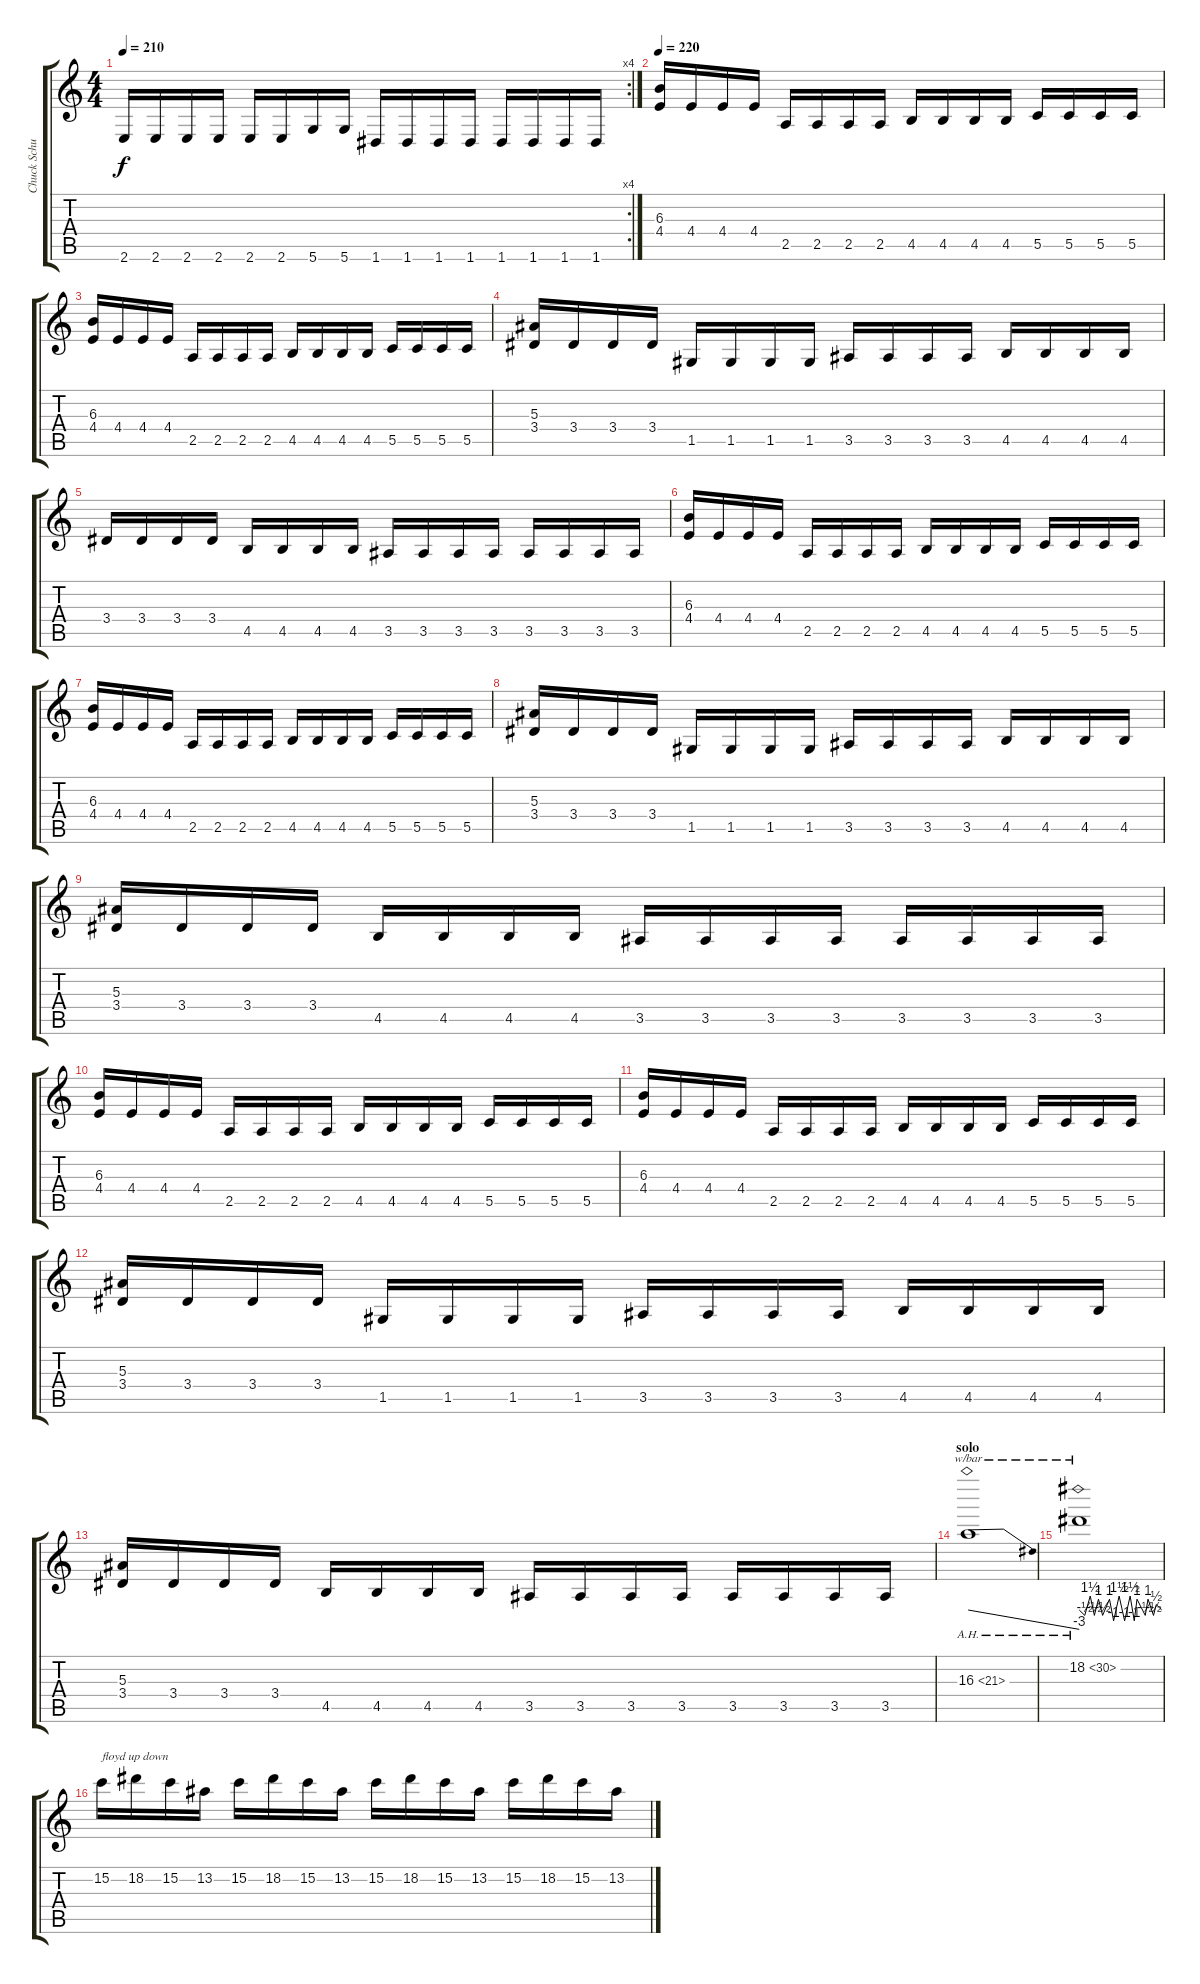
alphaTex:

\track ("Chuck Schuldiner" "Chuck Schu") {instrument distortionguitar}
\staff {score tabs}
\tuning (D4 A3 F3 C3 G2 D2) {hide}
\rc 4
\ts (4 4)
\tempo 210
\clef g2
\ks c
2.6.16{dy f} 2.6.16 2.6.16 2.6.16 2.6.16 2.6.16 5.6.16 5.6.16 1.6.16 1.6.16 1.6.16 1.6.16 1.6.16 1.6.16 1.6.16 1.6.16 |
\tempo 220
(6.3 4.4).16 4.4.16 4.4.16 4.4.16 2.5.16 2.5.16 2.5.16 2.5.16 4.5.16 4.5.16 4.5.16 4.5.16 5.5.16 5.5.16 5.5.16 5.5.16 |
(6.3 4.4).16 4.4.16 4.4.16 4.4.16 2.5.16 2.5.16 2.5.16 2.5.16 4.5.16 4.5.16 4.5.16 4.5.16 5.5.16 5.5.16 5.5.16 5.5.16 |
(5.3 3.4).16 3.4.16 3.4.16 3.4.16 1.5.16 1.5.16 1.5.16 1.5.16 3.5.16 3.5.16 3.5.16 3.5.16 4.5.16 4.5.16 4.5.16 4.5.16 |
3.4.16 3.4.16 3.4.16 3.4.16 4.5.16 4.5.16 4.5.16 4.5.16 3.5.16 3.5.16 3.5.16 3.5.16 3.5.16 3.5.16 3.5.16 3.5.16 |
(6.3 4.4).16 4.4.16 4.4.16 4.4.16 2.5.16 2.5.16 2.5.16 2.5.16 4.5.16 4.5.16 4.5.16 4.5.16 5.5.16 5.5.16 5.5.16 5.5.16 |
(6.3 4.4).16 4.4.16 4.4.16 4.4.16 2.5.16 2.5.16 2.5.16 2.5.16 4.5.16 4.5.16 4.5.16 4.5.16 5.5.16 5.5.16 5.5.16 5.5.16 |
(5.3 3.4).16 3.4.16 3.4.16 3.4.16 1.5.16 1.5.16 1.5.16 1.5.16 3.5.16 3.5.16 3.5.16 3.5.16 4.5.16 4.5.16 4.5.16 4.5.16 |
(5.3 3.4).16 3.4.16 3.4.16 3.4.16 4.5.16 4.5.16 4.5.16 4.5.16 3.5.16 3.5.16 3.5.16 3.5.16 3.5.16 3.5.16 3.5.16 3.5.16 |
(6.3 4.4).16 4.4.16 4.4.16 4.4.16 2.5.16 2.5.16 2.5.16 2.5.16 4.5.16 4.5.16 4.5.16 4.5.16 5.5.16 5.5.16 5.5.16 5.5.16 |
(6.3 4.4).16 4.4.16 4.4.16 4.4.16 2.5.16 2.5.16 2.5.16 2.5.16 4.5.16 4.5.16 4.5.16 4.5.16 5.5.16 5.5.16 5.5.16 5.5.16 |
(5.3 3.4).16 3.4.16 3.4.16 3.4.16 1.5.16 1.5.16 1.5.16 1.5.16 3.5.16 3.5.16 3.5.16 3.5.16 4.5.16 4.5.16 4.5.16 4.5.16 |
(5.3 3.4).16 3.4.16 3.4.16 3.4.16 4.5.16 4.5.16 4.5.16 4.5.16 3.5.16 3.5.16 3.5.16 3.5.16 3.5.16 3.5.16 3.5.16 3.5.16 |
\section ("" "solo")
16.3{ah 5}.1{tbe (dive default 0 0 60 -12)} |
18.2{ah 12}.1{tbe (custom default 0 0 4 -2 8 6 11 -2 14 4 17 -2 22 4 25 -4 29 6 33 -4 37 6 40 -4 42 4 48 -2 50 4 54 -2 56 2 60 0)} |
15.2.16{txt "floyd up down"} 18.2.16 15.2.16 13.2.16 15.2.16 18.2.16 15.2.16 13.2.16 15.2.16 18.2.16 15.2.16 13.2.16 15.2.16 18.2.16 15.2.16 13.2.16
